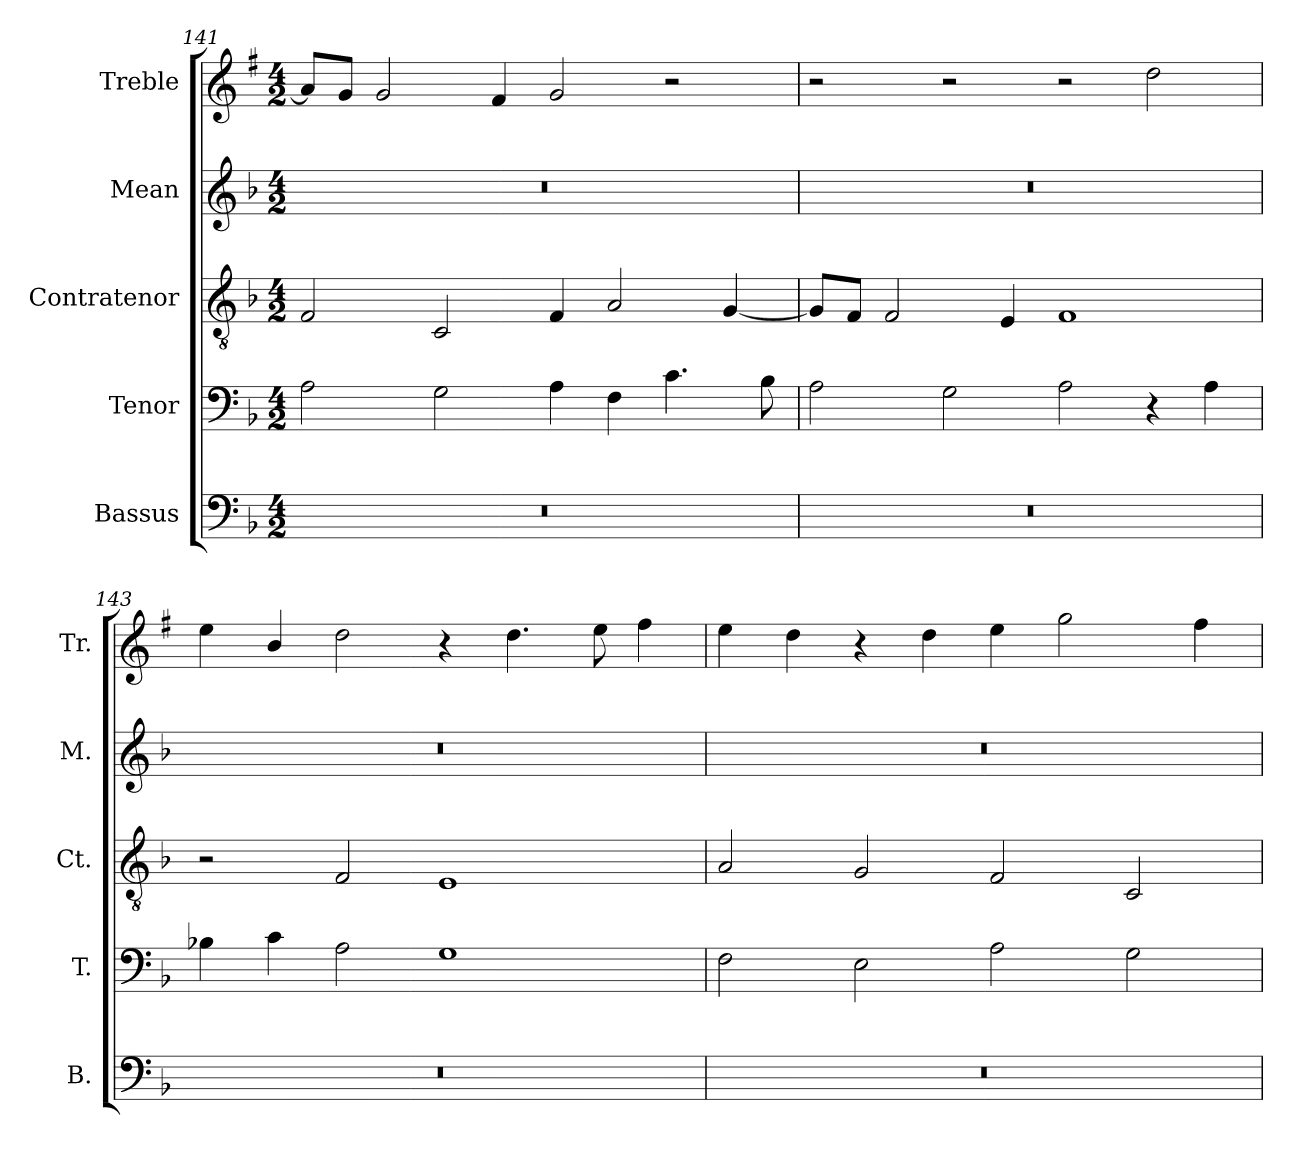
**kern	**kern	**kern	**kern	**kern
*part5	*part4	*part3	*part2	*part1
*staff5	*staff4	*staff3	*staff2	*staff1
*I"Bassus	*I"Tenor	*I"Contratenor	*I"Mean	*I"Treble
*I'B.	*I'T.	*I'Ct.	*I'M.	*I'Tr.
*clefF4	*clefF4	*clefGv2	*clefG2	*clefG2
*ITrd7c12	*	*	*	*ITrd1c2
*k[b-]	*k[b-]	*k[b-]	*k[b-]	*k[b-]
*F:	*F:	*F:	*F:	*F:
*M4/2	*M4/2	*M4/2	*M4/2	*M4/2
=141	=141	=141	=141	=141
0r	2A\	2F/	0r	8g/L]
.	.	.	.	8f/J
.	.	.	.	2f/
.	2G\	2C/	.	.
.	.	.	.	4e/
.	4A\	4F/	.	2f/
.	4F\	2A/	.	.
.	4.c\	.	.	2r
.	.	[<4G/	.	.
.	8B-\	.	.	.
=142	=142	=142	=142	=142
0r	2A\	8G/L]	0r	2r
.	.	8F/J	.	.
.	.	2F/	.	.
.	2G\	.	.	2r
.	.	4E/	.	.
.	2A\	1F	.	2r
.	4r	.	.	2cc\
.	4A\	.	.	.
!!LO:PB:g=z
=143	=143	=143	=143	=143
0r	4B-X\	2r	0r	4dd\
.	4c\	.	.	4a/
.	2A\	2F/	.	2cc\
.	1G	1E	.	4r
.	.	.	.	4.cc\
.	.	.	.	8dd\
.	.	.	.	4ee\
=144	=144	=144	=144	=144
0r	2F\	2A/	0r	4dd\
.	.	.	.	4cc\
.	2E\	2G/	.	4r
.	.	.	.	4cc\
.	2A\	2F/	.	4dd\
.	.	.	.	2ff\
.	2G\	2C/	.	.
.	.	.	.	4ee\
=	=	=	=	=
*-	*-	*-	*-	*-
